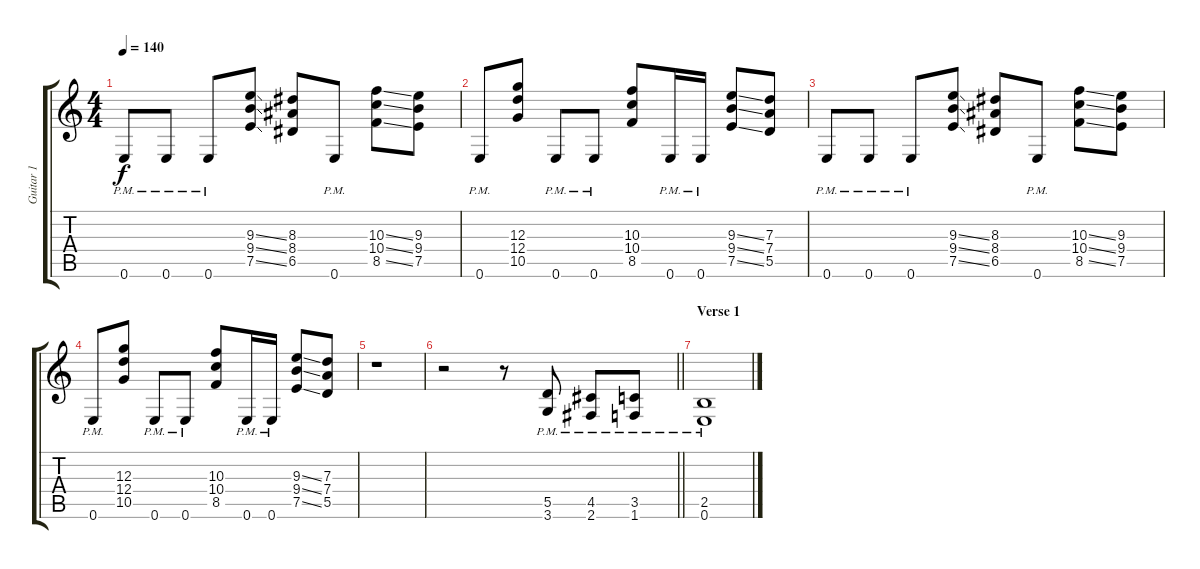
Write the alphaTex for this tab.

\track ("Guitar 1" "Guitar 1") {instrument distortionguitar}
\staff {score tabs}
\tuning (E4 B3 G3 D3 A2 E2) {hide}
\ts (4 4)
\tempo 140
\clef g2
\ks c
0.6{pm}.8{dy f} 0.6{pm}.8 0.6{pm}.8 (9.3{ss} 9.4{ss} 7.5{ss}).8 (8.3 8.4 6.5).8 0.6{pm}.8 (10.3{ss} 10.4{ss} 8.5{ss}).8 (9.3 9.4 7.5).8 |
0.6{pm}.8 (12.3 12.4 10.5).8 0.6{pm}.8 0.6{pm}.8 (10.3 10.4 8.5).8 0.6{pm}.16 0.6{pm}.16 (9.3{ss} 9.4{ss} 7.5{ss}).8 (7.3 7.4 5.5).8 |
0.6{pm}.8 0.6{pm}.8 0.6{pm}.8 (9.3{ss} 9.4{ss} 7.5{ss}).8 (8.3 8.4 6.5).8 0.6{pm}.8 (10.3{ss} 10.4{ss} 8.5{ss}).8 (9.3 9.4 7.5).8 |
0.6{pm}.8 (12.3 12.4 10.5).8 0.6{pm}.8 0.6{pm}.8 (10.3 10.4 8.5).8 0.6{pm}.16 0.6{pm}.16 (9.3{ss} 9.4{ss} 7.5{ss}).8 (7.3 7.4 5.5).8 |
r.1 |
\barLineRight lightlight
r.2 r.8 (5.5{pm} 3.6{pm}).8 (4.5{pm} 2.6{pm}).8 (3.5{pm} 1.6{pm}).8 |
\section ("" "Verse 1")
(2.5{pm} 0.6{pm}).1
